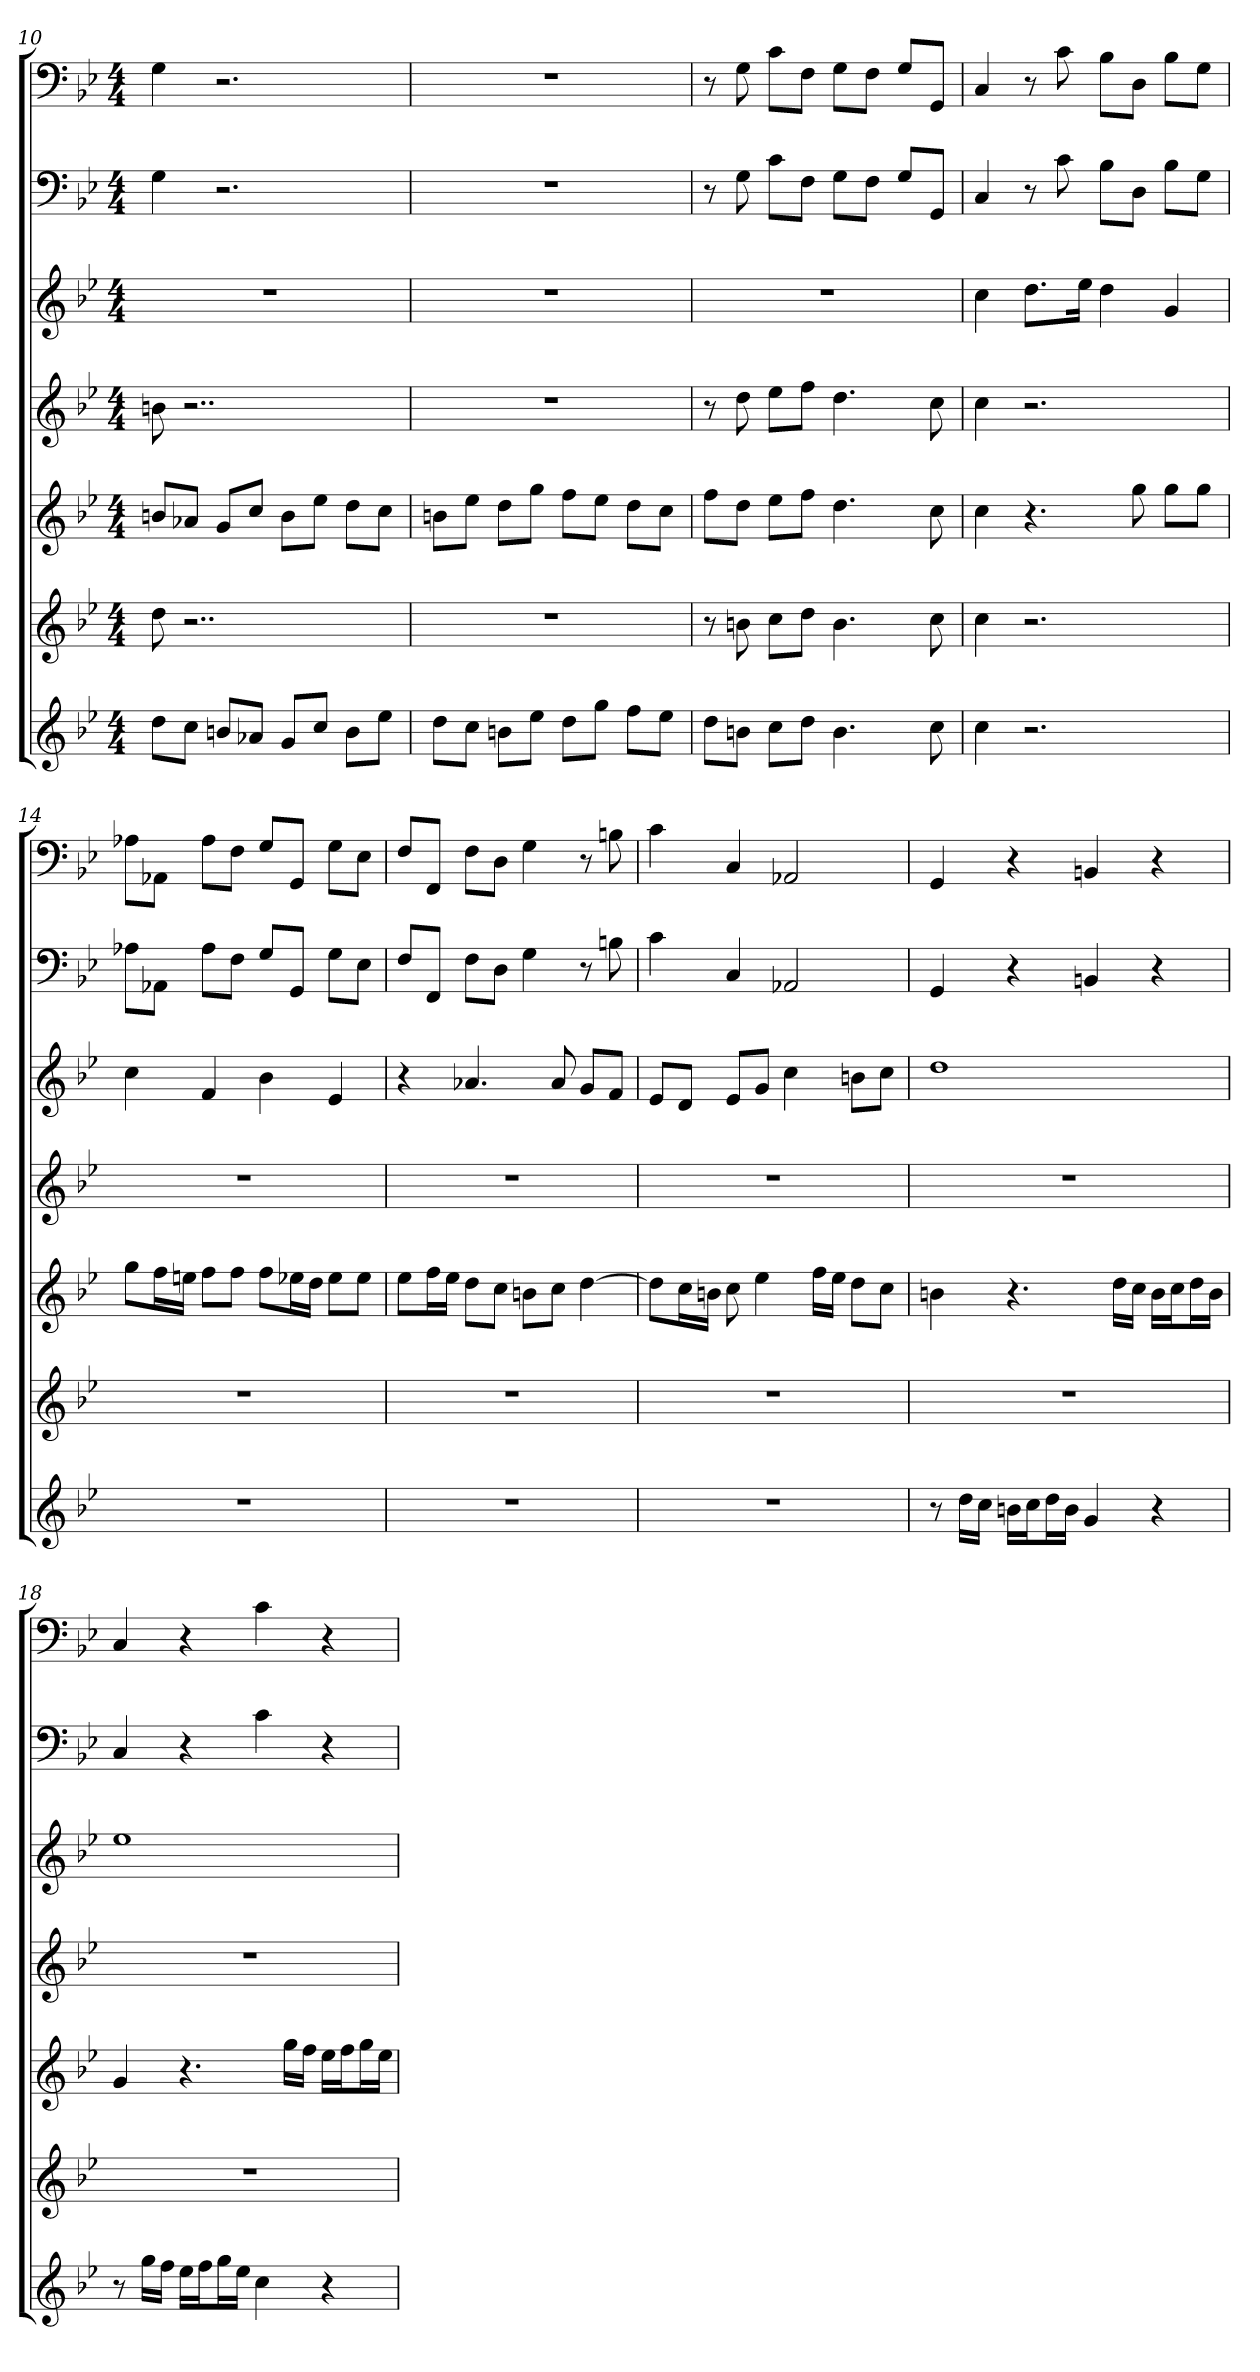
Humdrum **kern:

**kern	**kern	**kern	**kern	**kern	**kern	**kern
*part7	*part6	*part5	*part4	*part3	*part2	*part1
*staff7	*staff6	*staff5	*staff4	*staff3	*staff2	*staff1
*k[b-e-]	*k[b-e-]	*k[b-e-]	*k[b-e-]	*k[b-e-]	*k[b-e-]	*k[b-e-]
*g:	*g:	*g:	*g:	*g:	*g:	*g:
*M4/4	*M4/4	*M4/4	*M4/4	*M4/4	*M4/4	*M4/4
=10	=10	=10	=10	=10	=10	=10
8ddL	8dd	8bnL	8bn	1r	4G	4G
8ccJ	2..r	8a-XJ	2..r	.	.	.
8bnL	.	8gL	.	.	2.r	2.r
8a-XJ	.	8ccJ	.	.	.	.
8gL	.	8bL	.	.	.	.
8ccJ	.	8ee-J	.	.	.	.
8bL	.	8ddL	.	.	.	.
8ee-J	.	8ccJ	.	.	.	.
=11	=11	=11	=11	=11	=11	=11
8ddL	1r	8bnL	1r	1r	1r	1r
8ccJ	.	8ee-J	.	.	.	.
8bnL	.	8ddL	.	.	.	.
8ee-J	.	8ggJ	.	.	.	.
8ddL	.	8ffL	.	.	.	.
8ggJ	.	8ee-J	.	.	.	.
8ffL	.	8ddL	.	.	.	.
8ee-J	.	8ccJ	.	.	.	.
=12	=12	=12	=12	=12	=12	=12
8ddL	8r	8ffL	8r	1r	8r	8r
8bnJ	8bn	8ddJ	8dd	.	8G	8G
8ccL	8ccL	8ee-L	8ee-L	.	8cL	8cL
8ddJ	8ddJ	8ffJ	8ffJ	.	8FJ	8FJ
4.b	4.b	4.dd	4.dd	.	8GL	8GL
.	.	.	.	.	8FJ	8FJ
.	.	.	.	.	8GL	8GL
8cc	8cc	8cc	8cc	.	8GGJ	8GGJ
=13	=13	=13	=13	=13	=13	=13
4cc	4cc	4cc	4cc	4cc	4C	4C
2.r	2.r	4.r	2.r	8.ddL	8r	8r
.	.	.	.	.	8c	8c
.	.	.	.	16ee-Jk	.	.
.	.	.	.	4dd	8B-L	8B-L
.	.	8gg	.	.	8DJ	8DJ
.	.	8ggL	.	4g	8B-L	8B-L
.	.	8ggJ	.	.	8GJ	8GJ
=14	=14	=14	=14	=14	=14	=14
1r	1r	8ggL	1r	4cc	8A-XL	8A-XL
.	.	16ffL	.	.	8AA-XJ	8AA-XJ
.	.	16eenJJ	.	.	.	.
.	.	8ffL	.	4f	8A-L	8A-L
.	.	8ffJ	.	.	8FJ	8FJ
.	.	8ffL	.	4b-	8GL	8GL
.	.	16ee-XL	.	.	8GGJ	8GGJ
.	.	16ddJJ	.	.	.	.
.	.	8ee-L	.	4e-	8GL	8GL
.	.	8ee-J	.	.	8E-J	8E-J
=15	=15	=15	=15	=15	=15	=15
1r	1r	8ee-L	1r	4r	8FL	8FL
.	.	16ffL	.	.	8FFJ	8FFJ
.	.	16ee-JJ	.	.	.	.
.	.	8ddL	.	4.a-X	8FL	8FL
.	.	8ccJ	.	.	8DJ	8DJ
.	.	8bnL	.	.	4G	4G
.	.	8ccJ	.	8a-	.	.
.	.	[4dd	.	8gL	8r	8r
.	.	.	.	8fJ	8Bn	8Bn
=16	=16	=16	=16	=16	=16	=16
1r	1r	8ddL]	1r	8e-L	4c	4c
.	.	16ccL	.	8dJ	.	.
.	.	16bnJJ	.	.	.	.
.	.	8cc	.	8e-L	4C	4C
.	.	4ee-	.	8gJ	.	.
.	.	.	.	4cc	2AA-X	2AA-X
.	.	16ffLL	.	.	.	.
.	.	16ee-JJ	.	.	.	.
.	.	8ddL	.	8bnL	.	.
.	.	8ccJ	.	8ccJ	.	.
=17	=17	=17	=17	=17	=17	=17
8r	1r	4bn	1r	1dd	4GG	4GG
16ddLL	.	.	.	.	.	.
16ccJJ	.	.	.	.	.	.
16bnLL	.	4.r	.	.	4r	4r
16ccJ	.	.	.	.	.	.
16ddL	.	.	.	.	.	.
16bJJ	.	.	.	.	.	.
4g	.	.	.	.	4BBn	4BBn
.	.	16ddLL	.	.	.	.
.	.	16ccJJ	.	.	.	.
4r	.	16bLL	.	.	4r	4r
.	.	16ccJ	.	.	.	.
.	.	16ddL	.	.	.	.
.	.	16bJJ	.	.	.	.
=18	=18	=18	=18	=18	=18	=18
8r	1r	4g	1r	1ee-	4C	4C
16ggLL	.	.	.	.	.	.
16ffJJ	.	.	.	.	.	.
16ee-LL	.	4.r	.	.	4r	4r
16ffJ	.	.	.	.	.	.
16ggL	.	.	.	.	.	.
16ee-JJ	.	.	.	.	.	.
4cc	.	.	.	.	4c	4c
.	.	16ggLL	.	.	.	.
.	.	16ffJJ	.	.	.	.
4r	.	16ee-LL	.	.	4r	4r
.	.	16ffJ	.	.	.	.
.	.	16ggL	.	.	.	.
.	.	16ee-JJ	.	.	.	.
=	=	=	=	=	=	=
*-	*-	*-	*-	*-	*-	*-
